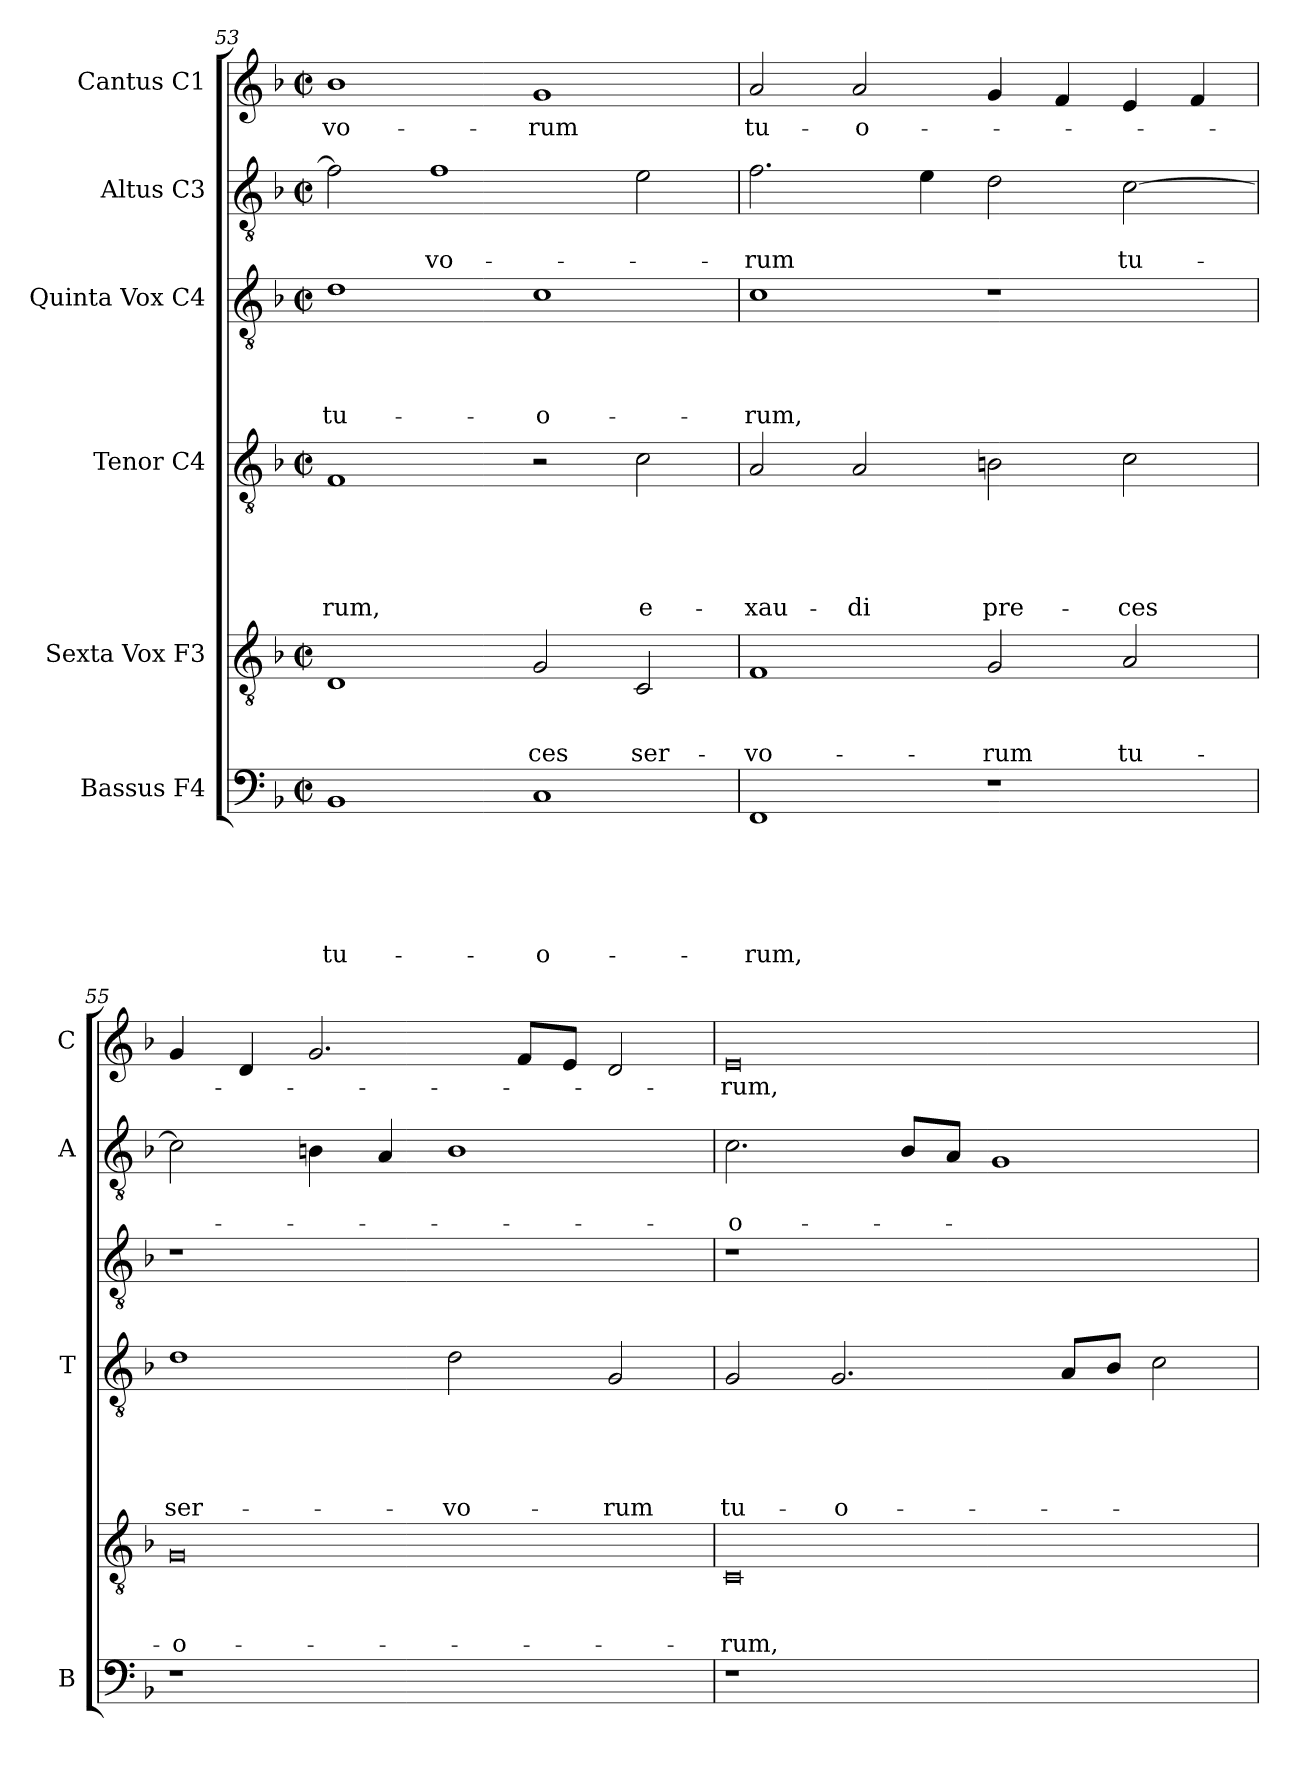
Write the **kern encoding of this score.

**kern	**text	**text	**text	**text	**text	**text	**kern	**text	**text	**text	**kern	**text	**text	**text	**text	**text	**kern	**text	**text	**text	**text	**kern	**text	**text	**kern	**text
*part6	*part6	*part6	*part6	*part6	*part6	*part6	*part5	*part5	*part5	*part5	*part4	*part4	*part4	*part4	*part4	*part4	*part3	*part3	*part3	*part3	*part3	*part2	*part2	*part2	*part1	*part1
*staff6	*staff6	*staff6	*staff6	*staff6	*staff6	*staff6	*staff5	*staff5	*staff5	*staff5	*staff4	*staff4	*staff4	*staff4	*staff4	*staff4	*staff3	*staff3	*staff3	*staff3	*staff3	*staff2	*staff2	*staff2	*staff1	*staff1
*I"Bassus F4	*	*	*	*	*	*	*I"Sexta Vox F3	*	*	*	*I"Tenor C4	*	*	*	*	*	*I"Quinta Vox C4	*	*	*	*	*I"Altus C3	*	*	*I"Cantus C1	*
*I'B	*	*	*	*	*	*	*	*	*	*	*I'T	*	*	*	*	*	*	*	*	*	*	*I'A	*	*	*I'C	*
*clefF4	*	*	*	*	*	*	*clefGv2	*	*	*	*clefGv2	*	*	*	*	*	*clefGv2	*	*	*	*	*clefGv2	*	*	*clefG2	*
*k[b-]	*	*	*	*	*	*	*k[b-]	*	*	*	*k[b-]	*	*	*	*	*	*k[b-]	*	*	*	*	*k[b-]	*	*	*k[b-]	*
*F:	*	*	*	*	*	*	*F:	*	*	*	*F:	*	*	*	*	*	*F:	*	*	*	*	*F:	*	*	*F:	*
*M2/2	*	*	*	*	*	*	*M2/2	*	*	*	*M2/2	*	*	*	*	*	*M2/2	*	*	*	*	*M2/2	*	*	*M2/2	*
*met(c|)	*	*	*	*	*	*	*met(c|)	*	*	*	*met(c|)	*	*	*	*	*	*met(c|)	*	*	*	*	*met(c|)	*	*	*met(c|)	*
=53	=53	=53	=53	=53	=53	=53	=53	=53	=53	=53	=53	=53	=53	=53	=53	=53	=53	=53	=53	=53	=53	=53	=53	=53	=53	=53
!	!	!	!	!	!	!LO:LY:b	!	!	!	!	!	!	!	!	!	!LO:LY:b	!	!	!	!	!LO:LY:b	!	!	!	!	!LO:LY:b
1BB-	.	.	.	.	.	tu-	1D	.	.	.	1F	.	.	.	.	-rum,	1d	.	.	.	tu-	2f\]	.	.	1b-	-vo-
!	!	!	!	!	!	!	!	!	!	!	!	!	!	!	!	!	!	!	!	!	!	!	!	!LO:LY:b	!	!
.	.	.	.	.	.	.	.	.	.	.	.	.	.	.	.	.	.	.	.	.	.	1f	.	-vo-	.	.
!	!	!	!	!	!	!LO:LY:b	!	!	!	!LO:LY:b	!	!	!	!	!	!	!	!	!	!	!LO:LY:b	!	!	!	!	!LO:LY:b
1C	.	.	.	.	.	-o-	2G/	.	.	-ces	2r	.	.	.	.	.	1c	.	.	.	-o-	.	.	.	1g	-rum
!	!	!	!	!	!	!	!	!	!	!LO:LY:b	!	!	!	!	!	!LO:LY:b	!	!	!	!	!	!	!	!	!	!
.	.	.	.	.	.	.	2C/	.	.	ser-	2c\	.	.	.	.	e-	.	.	.	.	.	2e\	.	.	.	.
!!LO:LB:g=z
=54	=54	=54	=54	=54	=54	=54	=54	=54	=54	=54	=54	=54	=54	=54	=54	=54	=54	=54	=54	=54	=54	=54	=54	=54	=54	=54
!	!	!	!	!	!	!LO:LY:b	!	!	!	!LO:LY:b	!	!	!	!	!	!LO:LY:b	!	!	!	!	!LO:LY:b	!	!	!LO:LY:b	!	!LO:LY:b
1FF	.	.	.	.	.	-rum,	1F	.	.	-vo-	2A/	.	.	.	.	-xau-	1c	.	.	.	-rum,	2.f\	.	-rum	2a/	tu-
!	!	!	!	!	!	!	!	!	!	!	!	!	!	!	!	!LO:LY:b	!	!	!	!	!	!	!	!	!	!LO:LY:b
.	.	.	.	.	.	.	.	.	.	.	2A/	.	.	.	.	-di	.	.	.	.	.	.	.	.	2a/	-o-
.	.	.	.	.	.	.	.	.	.	.	.	.	.	.	.	.	.	.	.	.	.	4e\	.	.	.	.
!	!	!	!	!	!	!	!	!	!	!LO:LY:b	!	!	!	!	!	!LO:LY:b	!	!	!	!	!	!	!	!	!	!
1r	.	.	.	.	.	.	2G/	.	.	-rum	2Bn\	.	.	.	.	pre-	1r	.	.	.	.	2d\	.	.	4g/	.
.	.	.	.	.	.	.	.	.	.	.	.	.	.	.	.	.	.	.	.	.	.	.	.	.	4f/	.
!	!	!	!	!	!	!	!	!	!	!LO:LY:b	!	!	!	!	!	!LO:LY:b	!	!	!	!	!	!	!	!LO:LY:b	!	!
.	.	.	.	.	.	.	2A/	.	.	tu-	2c\	.	.	.	.	-ces	.	.	.	.	.	[2c\	.	tu-	4e/	.
.	.	.	.	.	.	.	.	.	.	.	.	.	.	.	.	.	.	.	.	.	.	.	.	.	4f/	.
=55	=55	=55	=55	=55	=55	=55	=55	=55	=55	=55	=55	=55	=55	=55	=55	=55	=55	=55	=55	=55	=55	=55	=55	=55	=55	=55
!	!	!	!	!	!	!	!	!	!	!LO:LY:b	!	!	!	!	!	!LO:LY:b	!	!	!	!	!	!	!	!	!	!
1r	.	.	.	.	.	.	0G	.	.	-o-	1d	.	.	.	.	ser-	1r	.	.	.	.	2c\]	.	.	4g/	.
.	.	.	.	.	.	.	.	.	.	.	.	.	.	.	.	.	.	.	.	.	.	.	.	.	4d/	.
.	.	.	.	.	.	.	.	.	.	.	.	.	.	.	.	.	.	.	.	.	.	4Bn\	.	.	2.g/	.
.	.	.	.	.	.	.	.	.	.	.	.	.	.	.	.	.	.	.	.	.	.	4A/	.	.	.	.
!	!	!	!	!	!	!	!	!	!	!	!	!	!	!	!	!LO:LY:b	!	!	!	!	!	!	!	!	!	!
1ryy	.	.	.	.	.	.	.	.	.	.	2d\	.	.	.	.	-vo-	1ryy	.	.	.	.	1B	.	.	.	.
.	.	.	.	.	.	.	.	.	.	.	.	.	.	.	.	.	.	.	.	.	.	.	.	.	8f/L	.
.	.	.	.	.	.	.	.	.	.	.	.	.	.	.	.	.	.	.	.	.	.	.	.	.	8e/J	.
!	!	!	!	!	!	!	!	!	!	!	!	!	!	!	!	!LO:LY:b	!	!	!	!	!	!	!	!	!	!
.	.	.	.	.	.	.	.	.	.	.	2G/	.	.	.	.	-rum	.	.	.	.	.	.	.	.	2d/	.
=56	=56	=56	=56	=56	=56	=56	=56	=56	=56	=56	=56	=56	=56	=56	=56	=56	=56	=56	=56	=56	=56	=56	=56	=56	=56	=56
!	!	!	!	!	!	!	!	!	!	!LO:LY:b	!	!	!	!	!	!LO:LY:b	!	!	!	!	!	!	!	!LO:LY:b	!	!LO:LY:b
1r	.	.	.	.	.	.	0C	.	.	-rum,	2G/	.	.	.	.	tu-	1r	.	.	.	.	2.c\	.	-o-	0e	-rum,
!	!	!	!	!	!	!	!	!	!	!	!	!	!	!	!	!LO:LY:b	!	!	!	!	!	!	!	!	!	!
.	.	.	.	.	.	.	.	.	.	.	2.G/	.	.	.	.	-o-	.	.	.	.	.	.	.	.	.	.
.	.	.	.	.	.	.	.	.	.	.	.	.	.	.	.	.	.	.	.	.	.	8B-/L	.	.	.	.
.	.	.	.	.	.	.	.	.	.	.	.	.	.	.	.	.	.	.	.	.	.	8A/J	.	.	.	.
1ryy	.	.	.	.	.	.	.	.	.	.	.	.	.	.	.	.	1ryy	.	.	.	.	1G	.	.	.	.
.	.	.	.	.	.	.	.	.	.	.	8A/L	.	.	.	.	.	.	.	.	.	.	.	.	.	.	.
.	.	.	.	.	.	.	.	.	.	.	8B-/J	.	.	.	.	.	.	.	.	.	.	.	.	.	.	.
.	.	.	.	.	.	.	.	.	.	.	2c\	.	.	.	.	.	.	.	.	.	.	.	.	.	.	.
=	=	=	=	=	=	=	=	=	=	=	=	=	=	=	=	=	=	=	=	=	=	=	=	=	=	=
*-	*-	*-	*-	*-	*-	*-	*-	*-	*-	*-	*-	*-	*-	*-	*-	*-	*-	*-	*-	*-	*-	*-	*-	*-	*-	*-
